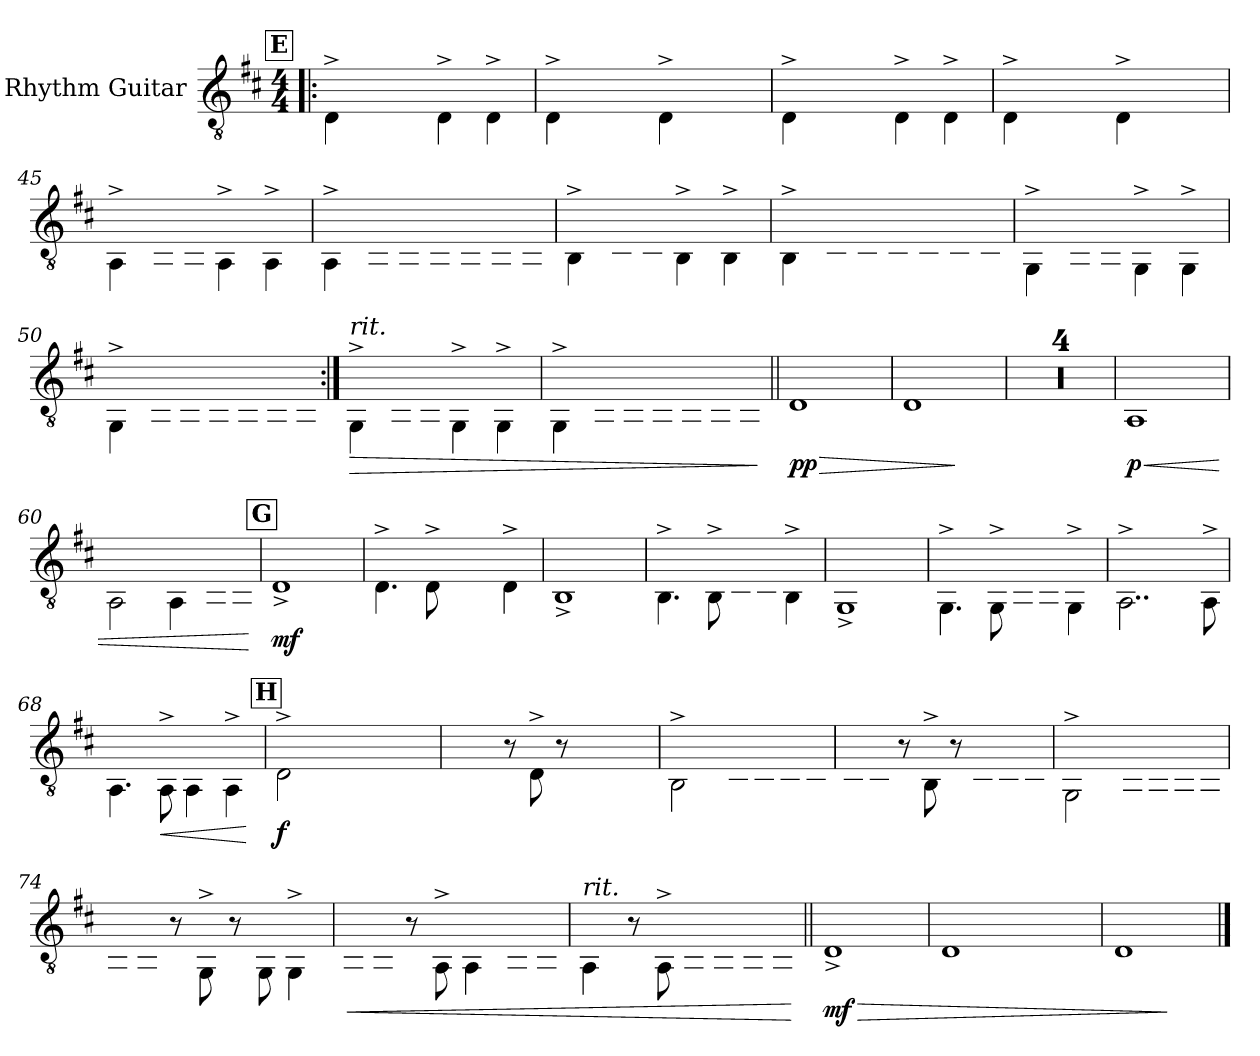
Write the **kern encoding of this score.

**kern	**dynam
*part1	*part1
*staff1	*staff1
*I"Rhythm Guitar	*
*I'Rh. Guit.	*
!!LO:LB:g=z
*clefGv2	*
*k[f#c#]	*
*M4/4	*
*MM100	*
!!LO:REH:place=s1:a:B:fs=14:t=E
=41!|:	=41!|:
4D\^ 4A\yy^ 4d\yy^	.
8D\^ 8A\yy^ 8d\yy^L	.
8D\ 8A\yy 8d\yyJ	.
4D\^ 4A\yy^ 4d\yy^	.
4D\^ 4A\yy^ 4d\yy^	.
=42	=42
4D\^ 4A\yy^ 4d\yy^	.
8D\^ 8A\yy^ 8d\yy^L	.
8D\ 8A\yy 8d\yyJ	.
4D\^ 4A\yy^ 4d\yy^	.
8D\^ 8A\yy^ 8d\yy^L	.
8D\ 8A\yy 8d\yyJ	.
=43	=43
4D\^ 4A\yy^ 4d\yy^	.
8D\^ 8A\yy^ 8d\yy^L	.
8D\ 8A\yy 8d\yyJ	.
4D\^ 4A\yy^ 4d\yy^	.
4D\^ 4A\yy^ 4d\yy^	.
=44	=44
4D\^ 4A\yy^ 4d\yy^	.
8D\^ 8A\yy^ 8d\yy^L	.
8D\ 8A\yy 8d\yyJ	.
4D\^ 4A\yy^ 4d\yy^	.
8D\^ 8A\yy^ 8d\yy^L	.
8D\ 8A\yy 8d\yyJ	.
!!LO:LB:g=z
=45	=45
4AA\^ 4E\yy^ 4A\yy^	.
8AA\^ 8E\yy^ 8A\yy^L	.
8AA\ 8E\yy 8A\yyJ	.
4AA\^ 4E\yy^ 4A\yy^	.
4AA\^ 4E\yy^ 4A\yy^	.
=46	=46
4AA\^ 4E\yy^ 4A\yy^	.
8AA\^ 8E\yy^ 8A\yy^L	.
8AA\ 8E\yy 8A\yyJ	.
8AA\^ 8E\yy^ 8A\yy^L	.
8AA\ 8E\yy 8A\yy	.
8AA\^ 8E\yy^ 8A\yy^	.
8AA\ 8E\yy 8A\yyJ	.
=47	=47
4BB\^ 4F#\yy^ 4B\yy^	.
8BB\^ 8F#\yy^ 8B\yy^L	.
8BB\ 8F#\yy 8B\yyJ	.
4BB\^ 4F#\yy^ 4B\yy^	.
4BB\^ 4F#\yy^ 4B\yy^	.
=48	=48
4BB\^ 4F#\yy^ 4B\yy^	.
8BB\^ 8F#\yy^ 8B\yy^L	.
8BB\ 8F#\yy 8B\yyJ	.
8BB\^ 8F#\yy^ 8B\yy^L	.
8BB\ 8F#\yy 8B\yy	.
8BB\^ 8F#\yy^ 8B\yy^	.
8BB\ 8F#\yy 8B\yyJ	.
!!LO:PB:g=z
=49	=49
4GG\^ 4D\yy^ 4G\yy^	.
8GG\^ 8D\yy^ 8G\yy^L	.
8GG\ 8D\yy 8G\yyJ	.
4GG\^ 4D\yy^ 4G\yy^	.
4GG\^ 4D\yy^ 4G\yy^	.
=50	=50
4GG\^ 4D\yy^ 4G\yy^	.
8GG\^ 8D\yy^ 8G\yy^L	.
8GG\ 8D\yy 8G\yyJ	.
8GG\^ 8D\yy^ 8G\yy^L	.
8GG\ 8D\yy 8G\yy	.
8GG\^ 8D\yy^ 8G\yy^	.
8GG\ 8D\yy 8G\yyJ	.
=51:|!	=51:|!
!LO:TX:a:i:t=rit.	!
!	!LO:HP:b
4GG\^ 4D\yy^ 4G\yy^	>
8GG\^ 8D\yy^ 8G\yy^L	.
8GG\ 8D\yy 8G\yyJ	.
*MM99	*
4GG\^ 4D\yy^ 4G\yy^	.
4GG\^ 4D\yy^ 4G\yy^	.
=52	=52
*MM98	*
4GG\^ 4D\yy^ 4G\yy^	.
8GG\^ 8D\yy^ 8G\yy^L	.
8GG\ 8D\yy 8G\yyJ	.
*MM97	*
8AA\^ 8E\yy^ 8A\yy^L	.
8AA\ 8E\yy 8A\yy	.
8AA\^ 8E\yy^ 8A\yy^	.
8AA\ 8E\yy 8A\yyJ	.
.	]
!!LO:LB:g=z
=53||	=53||
!!LO:REH:place=s1:a:B:fs=14:t=F
*MM96	*
!	!LO:HP:b
!	!LO:DY:n=1:b
[1D [1Ayy [1dyy	> pp
=54	=54
1D] 1Ayy] 1dyy]	.
.	]
=55	=55
1r	.
=56	=56
1r	.
=57	=57
1r	.
=58	=58
1r	.
=59	=59
!	!LO:HP:b
!	!LO:DY:n=1:b
1AA 1Eyy 1Ayy	< p
=60	=60
2AA\ 2E\yy 2A\yy	.
4AA\ 4E\yy 4A\yy	.
8AA\ 8E\yy 8A\yyL	.
8AA\ 8E\yy 8A\yyJ	.
.	[
!!LO:REH:place=s1:a:B:fs=14:t=G
=61	=61
!	!LO:DY:b
1D^ 1Ayy^ 1dyy^	mf
=62	=62
4.D\^ 4.A\yy^ 4.d\yy^	.
[8D\^ [8A\yy^ [8d\yy^	.
8D\] 8A\yy] 8d\yy]L	.
8D\ 8A\yy 8d\yyJ	.
4D\^ 4A\yy^ 4d\yy^	.
!!LO:LB:g=z
=63	=63
1BB^ 1F#yy^ 1Byy^	.
=64	=64
4.BB\^ 4.F#\yy^ 4.B\yy^	.
[8BB\^ [8F#\yy^ [8B\yy^	.
8BB\] 8F#\yy] 8B\yy]L	.
8BB\ 8F#\yy 8B\yyJ	.
4BB\^ 4F#\yy^ 4B\yy^	.
=65	=65
1GG^ 1Dyy^ 1Gyy^	.
=66	=66
4.GG\^ 4.D\yy^ 4.G\yy^	.
[8GG\^ [8D\yy^ [8G\yy^	.
8GG\] 8D\yy] 8G\yy]L	.
8GG\ 8D\yy 8G\yyJ	.
4GG\^ 4D\yy^ 4G\yy^	.
!!LO:LB:g=z
=67	=67
2..AA\^ 2..E\yy^ 2..A\yy^	.
[8AA\^ [8E\yy^ [8A\yy^	.
=68	=68
4.AA\] 4.E\yy] 4.A\yy]	.
!	!LO:HP:b
[8AA\^ [8E\yy^ [8A\yy^	<
4AA\] 4E\yy] 4A\yy]	.
4AA\^ 4E\yy^ 4A\yy^	.
.	[
!!LO:REH:place=s1:a:B:fs=14:t=H
=69	=69
!	!LO:DY:b
[2D\^ [2A\yy^ [2d\yy^	f
8D\] 8A\yy] 8d\yy]L	.
8D\ 8A\yy 8d\yy	.
8D\^ 8A\yy^ 8d\yy^	.
8D\ 8A\yy 8d\yyJ	.
=70	=70
8D\^ 8A\yy^ 8d\yy^L	.
8D\ 8A\yy 8d\yyJ	.
8r	.
8D\^ 8A\yy^ 8d\yy^	.
8r	.
8D\ 8A\yy 8d\yyL	.
8D\^ 8A\yy^ 8d\yy^	.
8D\ 8A\yy 8d\yyJ	.
!!LO:LB:g=z
=71	=71
[2BB\^ [2F#\yy^ [2B\yy^	.
8BB\] 8F#\yy] 8B\yy]L	.
8BB\ 8F#\yy 8B\yy	.
8BB\^ 8F#\yy^ 8B\yy^	.
8BB\ 8F#\yy 8B\yyJ	.
=72	=72
8BB\^ 8F#\yy^ 8B\yy^L	.
8BB\ 8F#\yy 8B\yyJ	.
8r	.
8BB\^ 8F#\yy^ 8B\yy^	.
8r	.
8BB\ 8F#\yy 8B\yyL	.
8BB\^ 8F#\yy^ 8B\yy^	.
8BB\ 8F#\yy 8B\yyJ	.
=73	=73
[2GG\^ [2D\yy^ [2G\yy^	.
8GG\] 8D\yy] 8G\yy]L	.
8GG\ 8D\yy 8G\yy	.
8GG\^ 8D\yy^ 8G\yy^	.
8GG\ 8D\yy 8G\yyJ	.
=74	=74
8GG\^ 8D\yy^ 8G\yy^L	.
8GG\ 8D\yy 8G\yyJ	.
8r	.
8GG\^ 8D\yy^ 8G\yy^	.
8r	.
8GG\ 8D\yy 8G\yy	.
4GG\^ 4D\yy^ 4G\yy^	.
!!LO:LB:g=z
=75	=75
!	!LO:HP:b
8AA\^ 8E\yy^ 8A\yy^L	<
8AA\^ 8E\yy^ 8A\yy^J	.
8r	.
[8AA\^ [8E\yy^ [8A\yy^	.
4AA\] 4E\yy] 4A\yy]	.
8AA\ 8E\yy 8A\yyL	.
[8AA\^ [8E\yy^ [8A\yy^J	.
=76	=76
!LO:TX:i:t=rit.	!
4AA\] 4E\yy] 4A\yy]	.
*MM94	*
8r	.
8AA\^ 8E\yy^ 8A\yy^	.
*MM92	*
8AA\ 8E\yy 8A\yyL	.
8AA\ 8E\yy 8A\yy	.
*MM90	*
8AA\^ 8E\yy^ 8A\yy^	.
8AA\^ 8E\yy^ 8A\yy^J	.
.	[
=77||	=77||
!	!LO:HP:b
!	!LO:DY:n=1:b
[1D^ [1Ayy^ [1dyy^	> mf
=78	=78
*MM88	*
!LO:TX:i:t=rit.	!
*^	*
*	*^	*
1D_ 1Ayy_ 1dyy_	2ryy	2.ryy	.
*MM86	*	*	*
.	2ryy	.	.
*MM84	*	*	*
.	.	4ryy	.
*v	*v	*v	*
=79	=79
1D];< 1Ayy];< 1dyy];<	.
.	]
==	==
*-	*-
